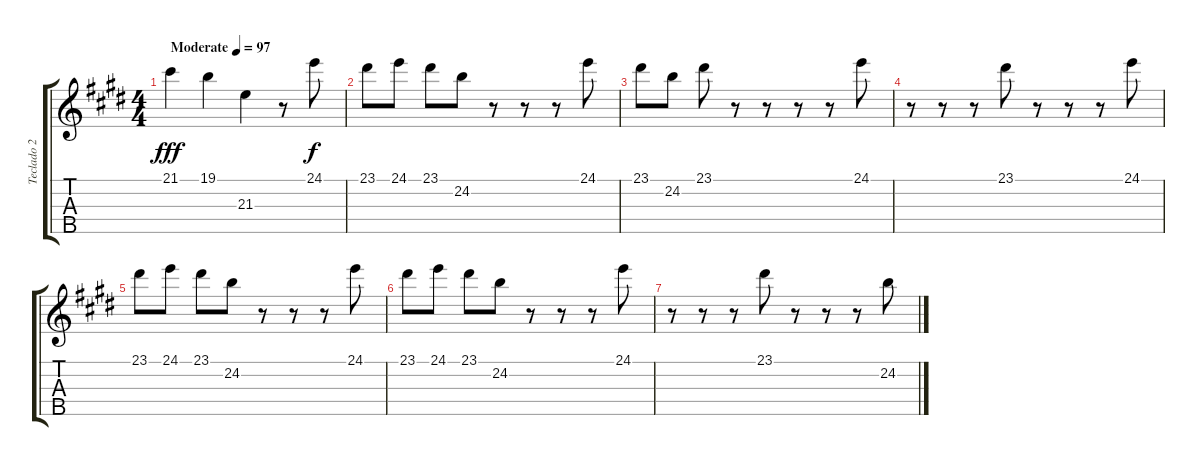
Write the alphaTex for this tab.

\track ("Teclado 2" "Teclado 2") {instrument musicbox}
\staff {score tabs}
\tuning (E4 B3 G3 D3 A2) {hide}
\ts (4 4)
\tempo (97 "Moderate")
\clef g2
\ks e
21.1.4{dy fff instrument musicbox} 19.1.4 21.3.4 r.8 24.1.8{dy f} |
23.1.8 24.1.8 23.1.8 24.2.8 r.8 r.8 r.8 24.1.8 |
23.1.8 24.2.8 23.1.8 r.8 r.8 r.8 r.8 24.1.8 |
r.8 r.8 r.8 23.1.8 r.8 r.8 r.8 24.1.8 |
23.1.8 24.1.8 23.1.8 24.2.8 r.8 r.8 r.8 24.1.8 |
23.1.8 24.1.8 23.1.8 24.2.8 r.8 r.8 r.8 24.1.8 |
r.8 r.8 r.8 23.1.8 r.8 r.8 r.8 24.2.8
